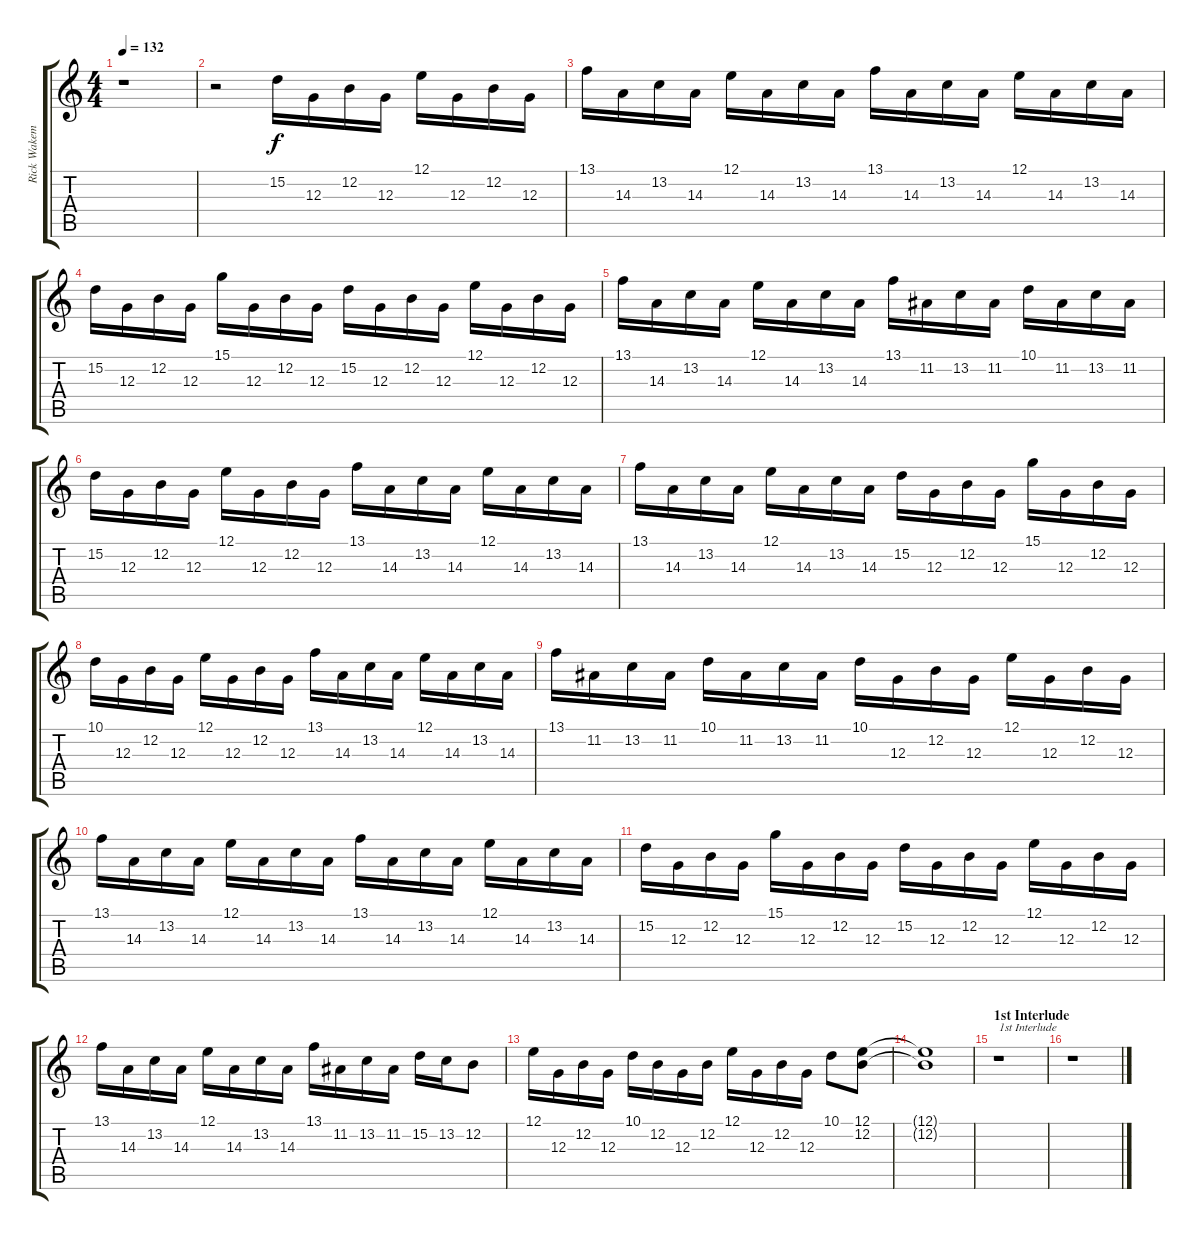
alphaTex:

\track ("Rick Wakeman 1" "Rick Wakem") {instrument rockorgan}
\staff {score tabs}
\tuning (E4 B3 G3 D3 A2 E2) {hide}
\ts (4 4)
\tempo 132
\clef g2
\ks c
r.1{dy f} |
r.2 15.2.16 12.3.16 12.2.16 12.3.16 12.1.16 12.3.16 12.2.16 12.3.16 |
13.1.16 14.3.16 13.2.16 14.3.16 12.1.16 14.3.16 13.2.16 14.3.16 13.1.16 14.3.16 13.2.16 14.3.16 12.1.16 14.3.16 13.2.16 14.3.16 |
15.2.16 12.3.16 12.2.16 12.3.16 15.1.16 12.3.16 12.2.16 12.3.16 15.2.16 12.3.16 12.2.16 12.3.16 12.1.16 12.3.16 12.2.16 12.3.16 |
13.1.16 14.3.16 13.2.16 14.3.16 12.1.16 14.3.16 13.2.16 14.3.16 13.1.16 11.2.16 13.2.16 11.2.16 10.1.16 11.2.16 13.2.16 11.2.16 |
15.2.16 12.3.16 12.2.16 12.3.16 12.1.16 12.3.16 12.2.16 12.3.16 13.1.16 14.3.16 13.2.16 14.3.16 12.1.16 14.3.16 13.2.16 14.3.16 |
13.1.16 14.3.16 13.2.16 14.3.16 12.1.16 14.3.16 13.2.16 14.3.16 15.2.16 12.3.16 12.2.16 12.3.16 15.1.16 12.3.16 12.2.16 12.3.16 |
10.1.16 12.3.16 12.2.16 12.3.16 12.1.16 12.3.16 12.2.16 12.3.16 13.1.16 14.3.16 13.2.16 14.3.16 12.1.16 14.3.16 13.2.16 14.3.16 |
13.1.16 11.2.16 13.2.16 11.2.16 10.1.16 11.2.16 13.2.16 11.2.16 10.1.16 12.3.16 12.2.16 12.3.16 12.1.16 12.3.16 12.2.16 12.3.16 |
13.1.16 14.3.16 13.2.16 14.3.16 12.1.16 14.3.16 13.2.16 14.3.16 13.1.16 14.3.16 13.2.16 14.3.16 12.1.16 14.3.16 13.2.16 14.3.16 |
15.2.16 12.3.16 12.2.16 12.3.16 15.1.16 12.3.16 12.2.16 12.3.16 15.2.16 12.3.16 12.2.16 12.3.16 12.1.16 12.3.16 12.2.16 12.3.16 |
13.1.16 14.3.16 13.2.16 14.3.16 12.1.16 14.3.16 13.2.16 14.3.16 13.1.16 11.2.16 13.2.16 11.2.16 15.2.16 13.2.16 12.2.8 |
12.1.16 12.3.16 12.2.16 12.3.16 10.1.16 12.2.16 12.3.16 12.2.16 12.1.16 12.3.16 12.2.16 12.3.16 10.1.8 (12.1 12.2).8 |
(12.1{t} 12.2{t}).1 |
\section ("" "1st Interlude")
r.1{txt "1st Interlude"} |
r.1
